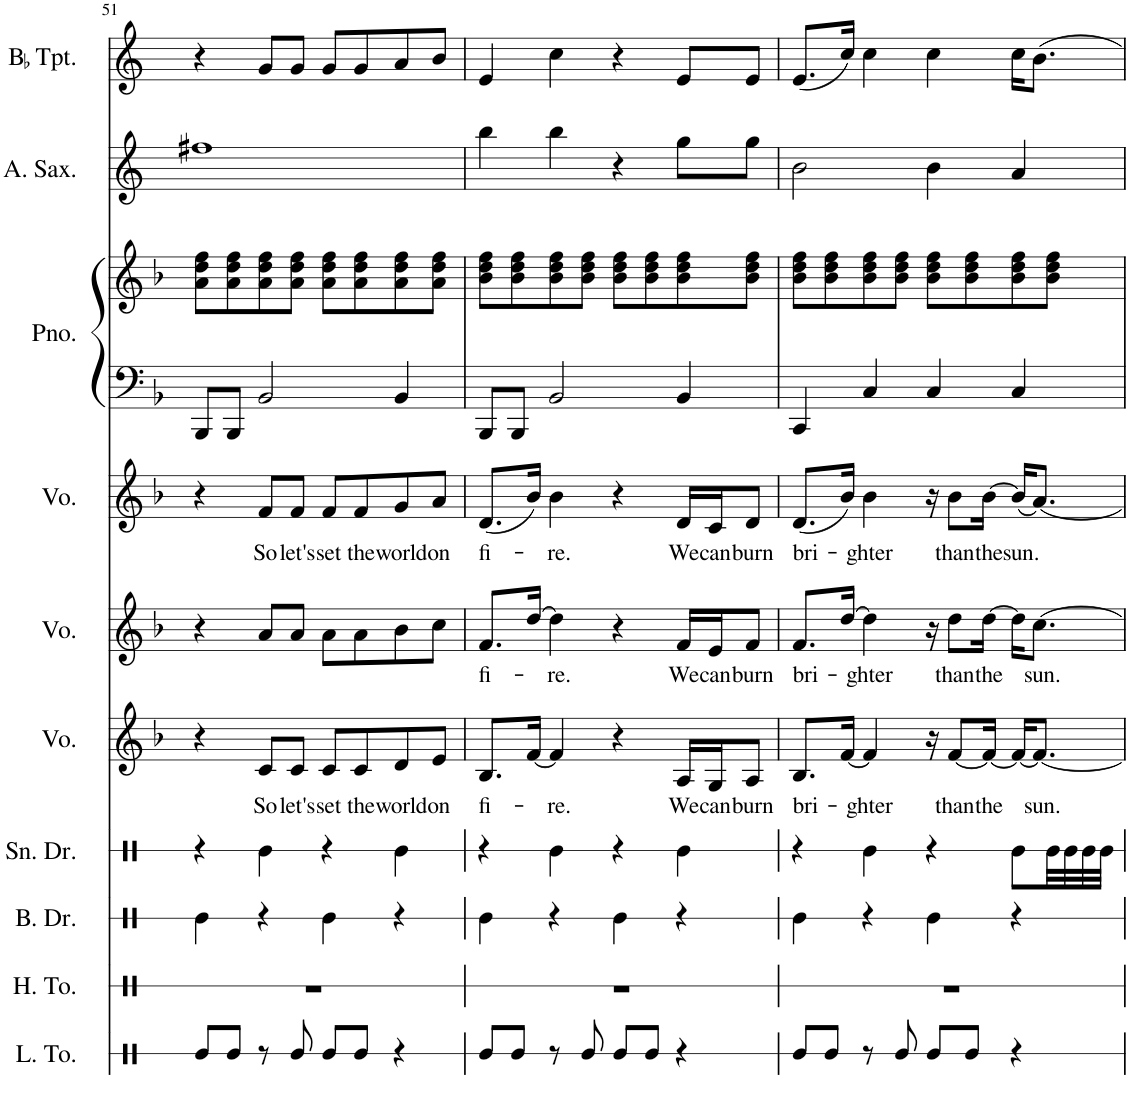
**kern	**kern	**kern	**kern	**kern	**text	**kern	**text	**kern	**text	**kern	**kern	**kern	**kern
*part10	*part9	*part8	*part7	*part6	*part6	*part5	*part5	*part4	*part4	*part3	*part3	*part2	*part1
*staff11	*staff10	*staff9	*staff8	*staff7	*staff7	*staff6	*staff6	*staff5	*staff5	*staff4	*staff3	*staff2	*staff1
*I"Low Tom	*I"High Tom	*I"Bass Drum	*I"Snare Drum	*I"Voice	*	*I"Voice	*	*I"Voice	*	*I"Piano	*	*I"Alto Saxophone	*I"BaccidentalFlat Trumpet
*I'L. To.	*I'H. To.	*I'B. Dr.	*I'Sn. Dr.	*I'Vo.	*	*I'Vo.	*	*I'Vo.	*	*I'Pno.	*	*I'A. Sax.	*I'BaccidentalFlat Tpt.
!!LO:PB:g=z
*clefX	*clefX	*clefX	*clefX	*clefG2	*	*clefG2	*	*clefG2	*	*clefF4	*clefG2	*clefG2	*clefG2
*	*	*	*	*	*	*	*	*	*	*	*	*Trd5c9	*Trd1c2
*k[]	*k[]	*k[]	*k[]	*k[b-]	*	*k[b-]	*	*k[b-]	*	*k[b-]	*k[b-]	*k[]	*k[]
*M4/4	*M4/4	*M4/4	*M4/4	*M4/4	*	*M4/4	*	*M4/4	*	*M4/4	*M4/4	*M4/4	*M4/4
=51	=51	=51	=51	=51	=51	=51	=51	=51	=51	=51	=51	=51	=51
8Re/L	1r	4Re\	4r	4r	.	4r	.	4r	.	8BBB-/L	8a\ 8dd\ 8ff\L	1ff#X	4r
8Re/J	.	.	.	.	.	.	.	.	.	8BBB-/J	8a\ 8dd\ 8ff\	.	.
!	!	!	!	!	!LO:LY:b	!	!	!	!LO:LY:b	!	!	!	!
8r	.	4r	4Re\	8c/L	So	8a/L	.	8f/L	So	2BB-/	8a\ 8dd\ 8ff\	.	8g/L
!	!	!	!	!	!LO:LY:b	!	!	!	!LO:LY:b	!	!	!	!
8Re/	.	.	.	8c/J	let's	8a/J	.	8f/J	let's	.	8a\ 8dd\ 8ff\J	.	8g/J
!	!	!	!	!	!LO:LY:b	!	!	!	!LO:LY:b	!	!	!	!
8Re/L	.	4Re\	4r	8c/L	set	8a\L	.	8f/L	set	.	8a\ 8dd\ 8ff\L	.	8g/L
!	!	!	!	!	!LO:LY:b	!	!	!	!LO:LY:b	!	!	!	!
8Re/J	.	.	.	8c/	the	8a\	.	8f/	the	.	8a\ 8dd\ 8ff\	.	8g/
!	!	!	!	!	!LO:LY:b	!	!	!	!LO:LY:b	!	!	!	!
4r	.	4r	4Re\	8d/	world	8b-\	.	8g/	world	4BB-/	8a\ 8dd\ 8ff\	.	8a/
!	!	!	!	!	!LO:LY:b	!	!	!	!LO:LY:b	!	!	!	!
.	.	.	.	8e/J	on	8cc\J	.	8a/J	on	.	8a\ 8dd\ 8ff\J	.	8b/J
=52	=52	=52	=52	=52	=52	=52	=52	=52	=52	=52	=52	=52	=52
!	!	!	!	!	!LO:LY:b	!	!LO:LY:b	!	!LO:LY:b	!	!	!	!
8Re/L	1r	4Re\	4r	8.B-/L	fi-	8.f/L	fi-	(8.d/L	fi-	8BBB-/L	8b-\ 8dd\ 8ff\L	4bb\	4e/
8Re/J	.	.	.	.	.	.	.	.	.	8BBB-/J	8b-\ 8dd\ 8ff\	.	.
.	.	.	.	[16f/Jk	.	[16dd/Jk	.	16b-/Jk)	.	.	.	.	.
!	!	!	!	!	!LO:LY:b	!	!LO:LY:b	!	!LO:LY:b	!	!	!	!
8r	.	4r	4Re\	4f/]	-re.	4dd\]	-re.	4b-\	-re.	2BB-/	8b-\ 8dd\ 8ff\	4bb\	4cc\
8Re/	.	.	.	.	.	.	.	.	.	.	8b-\ 8dd\ 8ff\J	.	.
8Re/L	.	4Re\	4r	4r	.	4r	.	4r	.	.	8b-\ 8dd\ 8ff\L	4r	4r
8Re/J	.	.	.	.	.	.	.	.	.	.	8b-\ 8dd\ 8ff\	.	.
!	!	!	!	!	!LO:LY:b	!	!LO:LY:b	!	!LO:LY:b	!	!	!	!
4r	.	4r	4Re\	16A/LL	We	16f/LL	We	16d/LL	We	4BB-/	8b-\ 8dd\ 8ff\	8gg\L	8e/L
!	!	!	!	!	!LO:LY:b	!	!LO:LY:b	!	!LO:LY:b	!	!	!	!
.	.	.	.	16G/J	can	16e/J	can	16c/J	can	.	.	.	.
!	!	!	!	!	!LO:LY:b	!	!LO:LY:b	!	!LO:LY:b	!	!	!	!
.	.	.	.	8A/J	burn	8f/J	burn	8d/J	burn	.	8b-\ 8dd\ 8ff\J	8gg\J	8e/J
=53	=53	=53	=53	=53	=53	=53	=53	=53	=53	=53	=53	=53	=53
!	!	!	!	!	!LO:LY:b	!	!LO:LY:b	!	!LO:LY:b	!	!	!	!
8Re/L	1r	4Re\	4r	8.B-/L	bri-	8.f/L	bri-	(8.d/L	bri-	4CC/	8b-\ 8dd\ 8ff\L	2b\	(8.e/L
8Re/J	.	.	.	.	.	.	.	.	.	.	8b-\ 8dd\ 8ff\	.	.
.	.	.	.	[16f/Jk	.	[16dd/Jk	.	16b-/Jk)	.	.	.	.	16cc/Jk)
!	!	!	!	!	!LO:LY:b	!	!LO:LY:b	!	!LO:LY:b	!	!	!	!
8r	.	4r	4Re\	4f/]	ghter	4dd\]	ghter	4b-\	ghter	4C/	8b-\ 8dd\ 8ff\	.	4cc\
8Re/	.	.	.	.	.	.	.	.	.	.	8b-\ 8dd\ 8ff\J	.	.
8Re/L	.	4Re\	4r	16r	.	16r	.	16r	.	4C/	8b-\ 8dd\ 8ff\L	4b\	4cc\
!	!	!	!	!	!LO:LY:b	!	!LO:LY:b	!	!LO:LY:b	!	!	!	!
.	.	.	.	[8f/L	than	8dd\L	than	8b-\L	than	.	.	.	.
8Re/J	.	.	.	.	.	.	.	.	.	.	8b-\ 8dd\ 8ff\	.	.
!	!	!	!	!	!LO:LY:b	!	!LO:LY:b	!	!LO:LY:b	!	!	!	!
.	.	.	.	16f/Jk_	the	[16dd\Jk	the	[16b-\Jk	the	.	.	.	.
!	!	!	!	!	!	!	!	!	!LO:LY:b	!	!	!	!
4r	.	4r	8Re\L	16f/KL_	.	16dd\KL]	.	(16b-/KL]	sun.	4C/	8b-\ 8dd\ 8ff\	4a/	16cc\KL
!	!	!	!	!	!LO:LY:b	!	!LO:LY:b	!	!	!	!	!	!
.	.	.	.	8.f/J_	sun.	[8.cc\J	sun.	[8.a/J)	.	.	.	.	8.b\J
.	.	.	32Re\LL	.	.	.	.	.	.	.	8b-\ 8dd\ 8ff\J	.	.
.	.	.	32Re\	.	.	.	.	.	.	.	.	.	.
.	.	.	32Re\	.	.	.	.	.	.	.	.	.	.
.	.	.	32Re\JJJ	.	.	.	.	.	.	.	.	.	.
=	=	=	=	=	=	=	=	=	=	=	=	=	=
*-	*-	*-	*-	*-	*-	*-	*-	*-	*-	*-	*-	*-	*-
